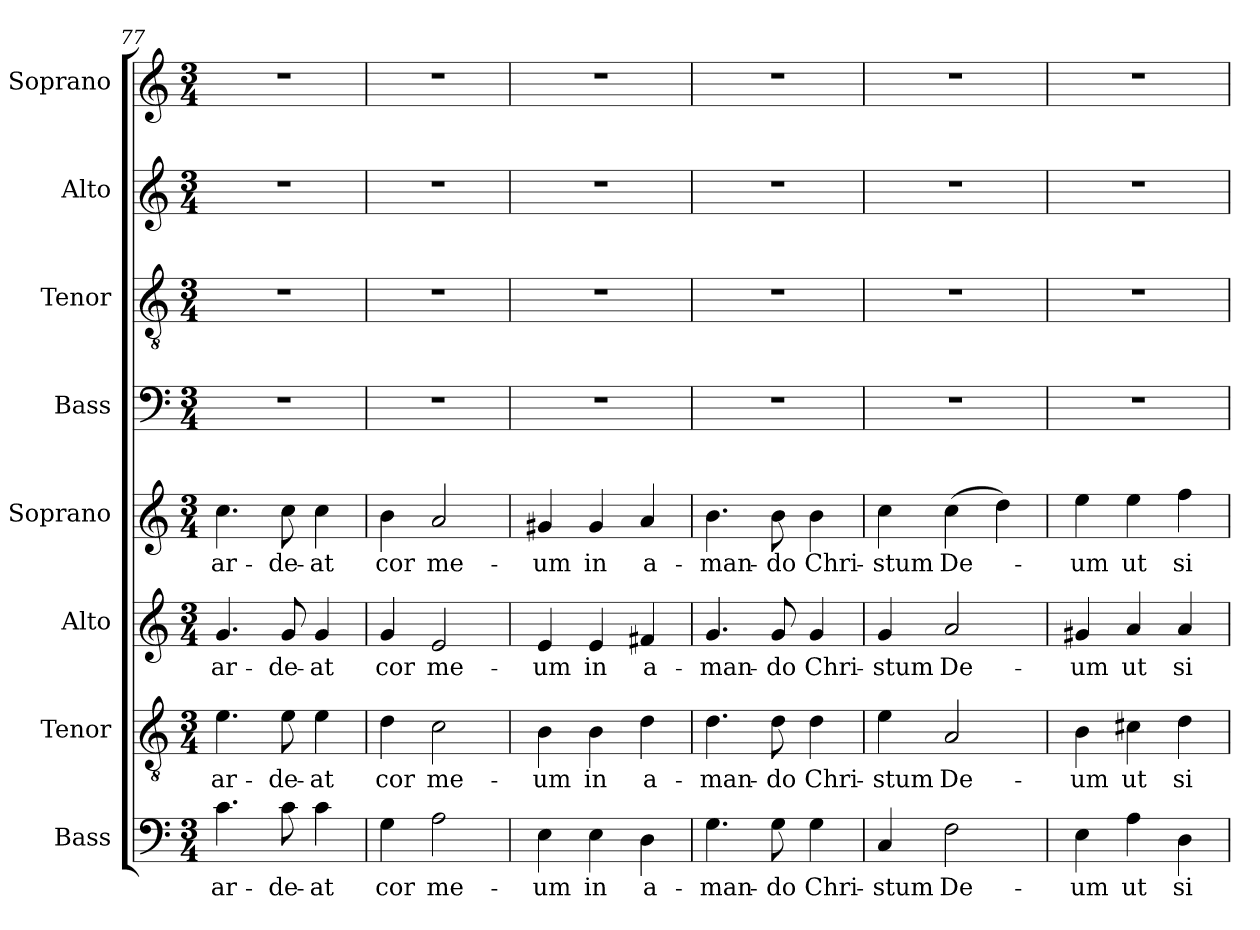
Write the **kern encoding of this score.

**kern	**text	**kern	**text	**kern	**text	**kern	**text	**kern	**kern	**kern	**kern
*part8	*part8	*part7	*part7	*part6	*part6	*part5	*part5	*part4	*part3	*part2	*part1
*staff8	*staff8	*staff7	*staff7	*staff6	*staff6	*staff5	*staff5	*staff4	*staff3	*staff2	*staff1
*I"Bass	*	*I"Tenor	*	*I"Alto	*	*I"Soprano	*	*I"Bass	*I"Tenor	*I"Alto	*I"Soprano
*clefF4	*	*clefGv2	*	*clefG2	*	*clefG2	*	*clefF4	*clefGv2	*clefG2	*clefG2
*k[]	*	*k[]	*	*k[]	*	*k[]	*	*k[]	*k[]	*k[]	*k[]
*C:	*	*C:	*	*C:	*	*C:	*	*C:	*C:	*C:	*C:
*M3/4	*	*M3/4	*	*M3/4	*	*M3/4	*	*M3/4	*M3/4	*M3/4	*M3/4
=77	=77	=77	=77	=77	=77	=77	=77	=77	=77	=77	=77
!	!	!	!	!	!	!	!	!LO:N:vis=1	!LO:N:vis=1	!LO:N:vis=1	!LO:N:vis=1
4.c\	ar-	4.e\	ar-	4.g/	ar-	4.cc\	ar-	2.r	2.r	2.r	2.r
8c\	-de-	8e\	-de-	8g/	-de-	8cc\	-de-	.	.	.	.
4c\	-at	4e\	-at	4g/	-at	4cc\	-at	.	.	.	.
=78	=78	=78	=78	=78	=78	=78	=78	=78	=78	=78	=78
!	!	!	!	!	!	!	!	!LO:N:vis=1	!LO:N:vis=1	!LO:N:vis=1	!LO:N:vis=1
4G\	cor	4d\	cor	4g/	cor	4b\	cor	2.r	2.r	2.r	2.r
2A\	me-	2c\	me-	2e/	me-	2a/	me-	.	.	.	.
=79	=79	=79	=79	=79	=79	=79	=79	=79	=79	=79	=79
!	!	!	!	!	!	!	!	!LO:N:vis=1	!LO:N:vis=1	!LO:N:vis=1	!LO:N:vis=1
4E\	-um	4B\	-um	4e/	-um	4g#X/	-um	2.r	2.r	2.r	2.r
4E\	in	4B\	in	4e/	in	4g#/	in	.	.	.	.
4D\	a-	4d\	a-	4f#X/	a-	4a/	a-	.	.	.	.
=80	=80	=80	=80	=80	=80	=80	=80	=80	=80	=80	=80
!	!	!	!	!	!	!	!	!LO:N:vis=1	!LO:N:vis=1	!LO:N:vis=1	!LO:N:vis=1
4.G\	-man-	4.d\	-man-	4.g/	-man-	4.b\	-man-	2.r	2.r	2.r	2.r
8G\	-do	8d\	-do	8g/	-do	8b\	-do	.	.	.	.
4G\	Chri-	4d\	Chri-	4g/	Chri-	4b\	Chri-	.	.	.	.
=81	=81	=81	=81	=81	=81	=81	=81	=81	=81	=81	=81
!	!	!	!	!	!	!	!	!LO:N:vis=1	!LO:N:vis=1	!LO:N:vis=1	!LO:N:vis=1
4C/	-stum	4e\	-stum	4g/	-stum	4cc\	-stum	2.r	2.r	2.r	2.r
2F\	De-	2A/	De-	2a/	De-	(4cc\	De-	.	.	.	.
.	.	.	.	.	.	4dd\)	.	.	.	.	.
!!LO:LB:g=z
=82	=82	=82	=82	=82	=82	=82	=82	=82	=82	=82	=82
!	!	!	!	!	!	!	!	!LO:N:vis=1	!LO:N:vis=1	!LO:N:vis=1	!LO:N:vis=1
4E\	-um	4B\	-um	4g#X/	-um	4ee\	-um	2.r	2.r	2.r	2.r
4A\	ut	4c#X\	ut	4a/	ut	4ee\	ut	.	.	.	.
4D\	si-	4d\	si-	4a/	si-	4ff\	si-	.	.	.	.
=	=	=	=	=	=	=	=	=	=	=	=
*-	*-	*-	*-	*-	*-	*-	*-	*-	*-	*-	*-
